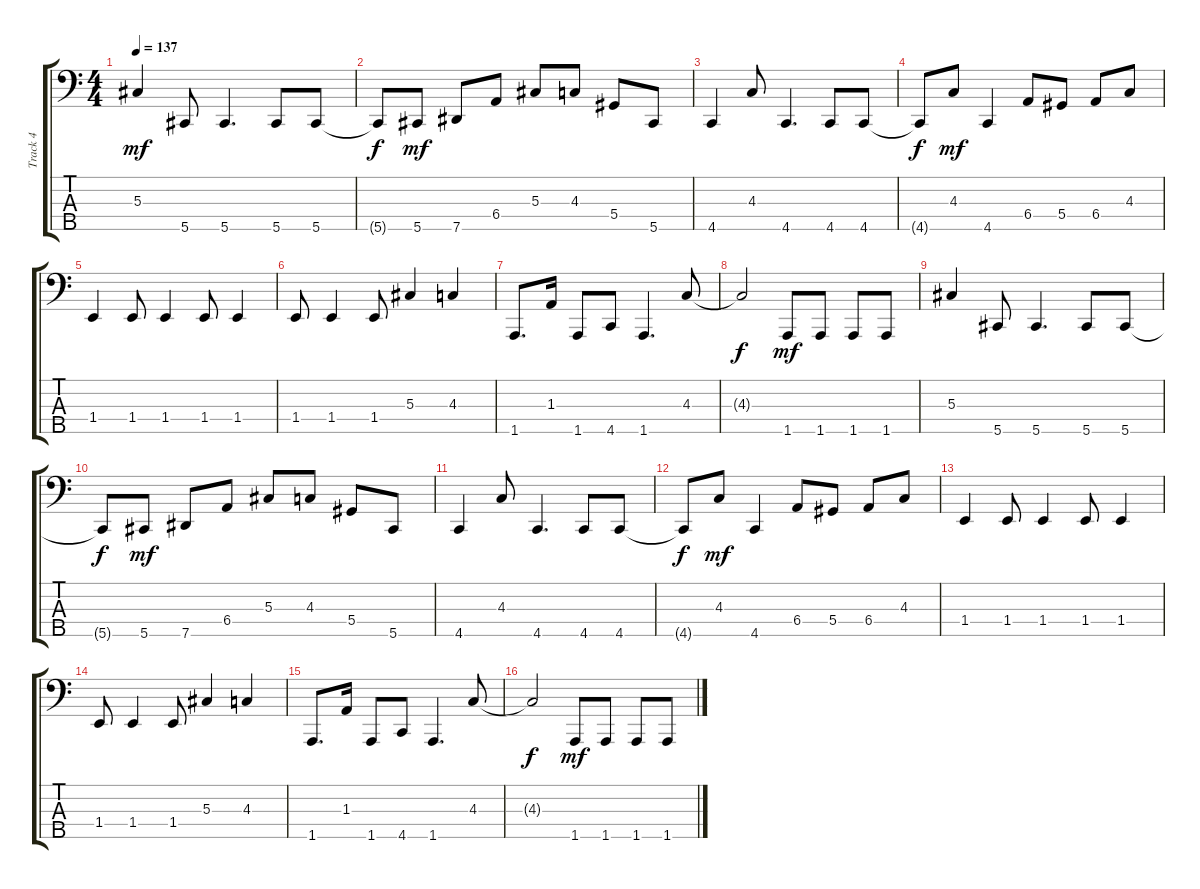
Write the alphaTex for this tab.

\track ("Track 4" "Track 4") {instrument electricbassfinger}
\staff {score tabs}
\tuning (Gb2 Db2 Ab1 Eb1 Ab0) {hide}
\ts (4 4)
\tempo 137
\clef f4
\ks c
5.3.4{dy mf} 5.5.8 5.5.4{d} 5.5.8 5.5.8 |
5.5{t}.8{dy f} 5.5.8{dy mf} 7.5.8 6.4.8 5.3.8 4.3.8 5.4.8 5.5.8 |
4.5.4 4.3.8 4.5.4{d} 4.5.8 4.5.8 |
4.5{t}.8{dy f} 4.3.8{dy mf} 4.5.4 6.4.8 5.4.8 6.4.8 4.3.8 |
1.4.4 1.4.8 1.4.4 1.4.8 1.4.4 |
1.4.8 1.4.4 1.4.8 5.3.4 4.3.4 |
1.5.8{d} 1.3.16 1.5.8 4.5.8 1.5.4{d} 4.3.8 |
4.3{t}.2{dy f} 1.5.8{dy mf} 1.5.8 1.5.8 1.5.8 |
5.3.4 5.5.8 5.5.4{d} 5.5.8 5.5.8 |
5.5{t}.8{dy f} 5.5.8{dy mf} 7.5.8 6.4.8 5.3.8 4.3.8 5.4.8 5.5.8 |
4.5.4 4.3.8 4.5.4{d} 4.5.8 4.5.8 |
4.5{t}.8{dy f} 4.3.8{dy mf} 4.5.4 6.4.8 5.4.8 6.4.8 4.3.8 |
1.4.4 1.4.8 1.4.4 1.4.8 1.4.4 |
1.4.8 1.4.4 1.4.8 5.3.4 4.3.4 |
1.5.8{d} 1.3.16 1.5.8 4.5.8 1.5.4{d} 4.3.8 |
4.3{t}.2{dy f} 1.5.8{dy mf} 1.5.8 1.5.8 1.5.8
